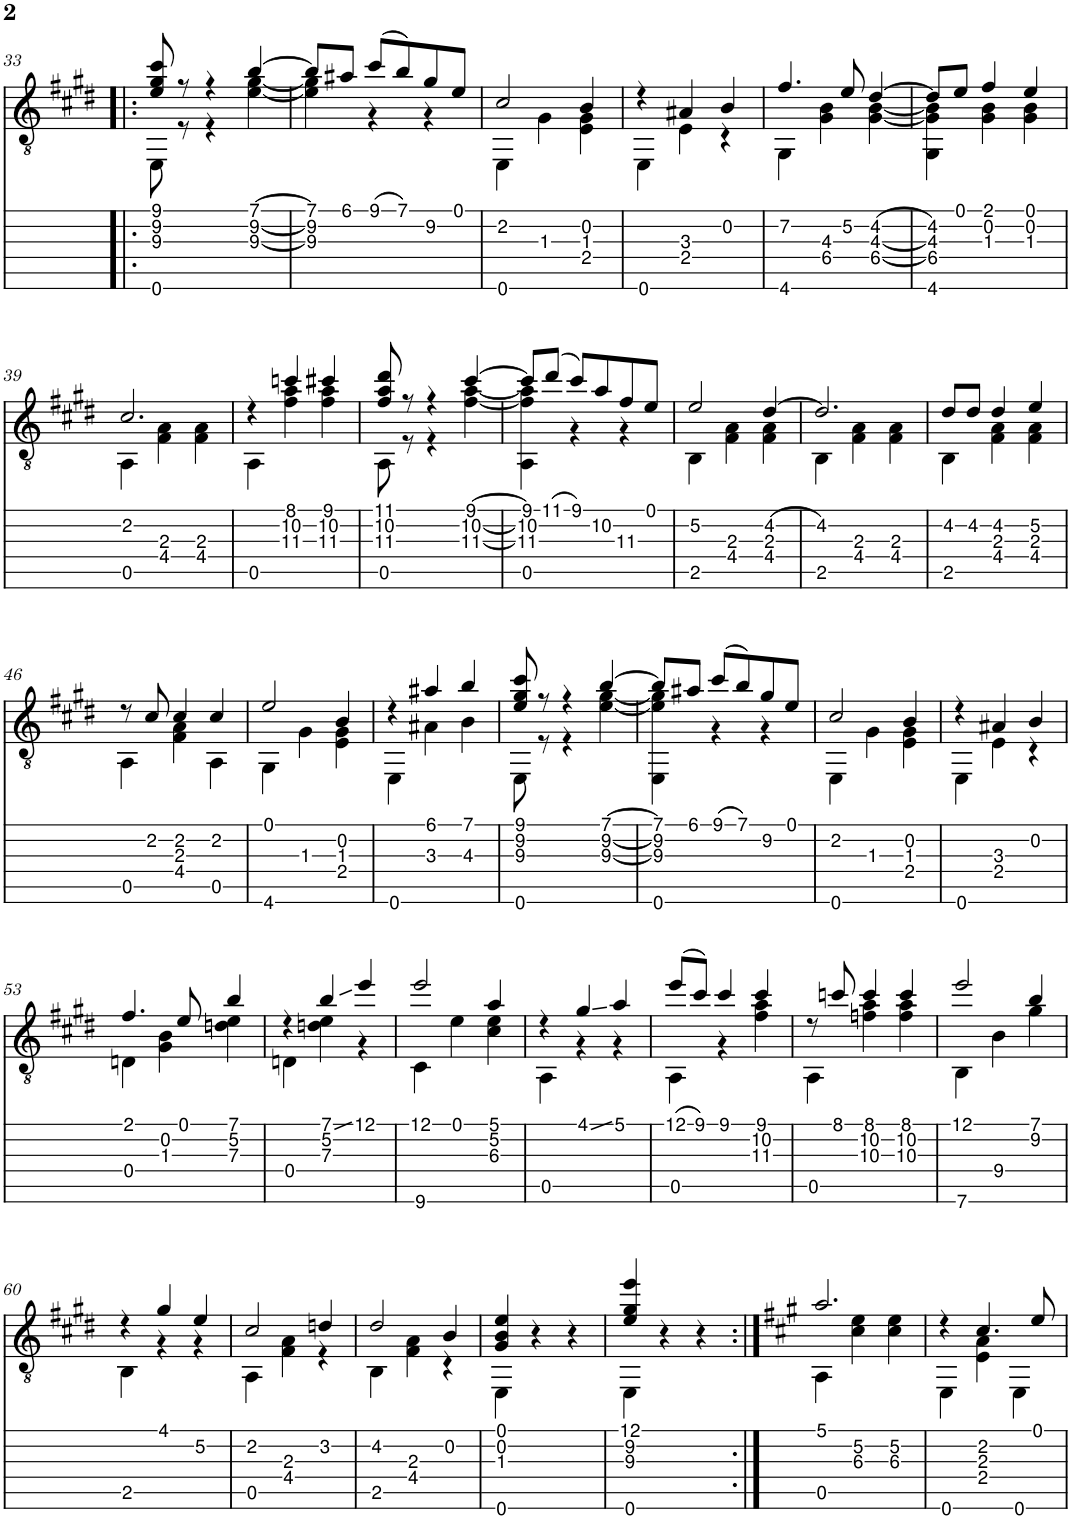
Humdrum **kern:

**kern	**kern
*part1	*part1
*staff2	*staff1
*I"Classical Guitar	*
*I'Guit.	*
!!LO:PB:g=z
*	*clefGv2
*k[f#c#g#d#]	*k[f#c#g#d#]
*E:	*E:
*M3/4	*M3/4
=33!|:	=33!|:
*^	*^
8e 8g# 8cc#	8EE	8e/ 8g#/ 8cc#/	8EE\
8r	8r	8r	8r
4r	4r	4r	4r
[4b	[4e [4g#	[4b/	[4e\ [4g#\
=34	=34	=34	=34
8bL]	4e] 4g#]	8b/L]	4e\] 4g#\]
8a#J	.	8a#X/J	.
8cc#L	4r	(8cc#/L	4r
8bJ	.	8b/)	.
8g#L	4r	8g#/	4r
8eJ	.	8e/J	.
=35	=35	=35	=35
2c#	4EE	2c#/	4EE\
.	4G#	.	4G#\
4B	4E 4G#	4B/	4E\ 4G#\
=36	=36	=36	=36
4r	4EE	4r	4EE\
4A#	4E	4A#X/	4E\
4B	4r	4B/	4r
=37	=37	=37	=37
4.f#	4GG#	4.f#/	4GG#\
.	4G# 4B	.	4G#\ 4B\
8e	.	8e/	.
[4d#	[4G# [4B	[4d#/	[4G#\ [4B\
=38	=38	=38	=38
8d#L]	4GG# 4G#] 4B]	8d#/L]	4GG#\ 4G#\] 4B\]
8eJ	.	8e/J	.
4f#	4G# 4B	4f#/	4G#\ 4B\
4e	4G# 4B	4e/	4G#\ 4B\
!!LO:LB:g=z	!!
=39	=39	=39	=39
2.c#	4AA	2.c#/	4AA\
.	4F# 4A	.	4F#\ 4A\
.	4F# 4A	.	4F#\ 4A\
=40	=40	=40	=40
4r	4AA	4r	4AA\
4cc	4f# 4a	4ccn/	4f#\ 4a\
4cc#	4f# 4a	4cc#X/	4f#\ 4a\
=41	=41	=41	=41
8f# 8a 8dd#	8AA	8f#/ 8a/ 8dd#/	8AA\
8r	8r	8r	8r
4r	4r	4r	4r
[4cc#	[4f# [4a	[4cc#/	[4f#\ [4a\
=42	=42	=42	=42
8cc#L]	4AA 4f#] 4a]	8cc#/L]	4AA\ 4f#\] 4a\]
8dd#J	.	(8dd#/J	.
8cc#L	4r	8cc#/L)	4r
8aJ	.	8a/	.
8f#L	4r	8f#/	4r
8eJ	.	8e/J	.
=43	=43	=43	=43
2e	4BB	2e/	4BB\
.	4F# 4A	.	4F#\ 4A\
[4d#	4F# 4A	[4d#/	4F#\ 4A\
=44	=44	=44	=44
2.d#]	4BB	2.d#/]	4BB\
.	4F# 4A	.	4F#\ 4A\
.	4F# 4A	.	4F#\ 4A\
=45	=45	=45	=45
8d#L	4BB	8d#/L	4BB\
8d#J	.	8d#/J	.
4d#	4F# 4A	4d#/	4F#\ 4A\
4e	4F# 4A	4e/	4F#\ 4A\
!!LO:LB:g=z	!!
=46	=46	=46	=46
8r	4AA	8r	4AA\
8c#	.	8c#/	.
4c#	4F# 4A	4c#/	4F#\ 4A\
4c#	4AA	4c#/	4AA\
=47	=47	=47	=47
2e	4GG#	2e/	4GG#\
.	4G#	.	4G#\
4B	4E 4G#	4B/	4E\ 4G#\
=48	=48	=48	=48
4r	4EE	4r	4EE\
4a#	4A#	4a#X/	4A#X\
4b	4B	4b/	4B\
=49	=49	=49	=49
8e 8g# 8cc#	8EE	8e/ 8g#/ 8cc#/	8EE\
8r	8r	8r	8r
4r	4r	4r	4r
[4b	[4e [4g#	[4b/	[4e\ [4g#\
=50	=50	=50	=50
8bL]	4EE 4e] 4g#]	8b/L]	4EE\ 4e\] 4g#\]
8a#J	.	8a#X/J	.
8cc#L	4r	(8cc#/L	4r
8bJ	.	8b/)	.
8g#L	4r	8g#/	4r
8eJ	.	8e/J	.
=51	=51	=51	=51
2c#	4EE	2c#/	4EE\
.	4G#	.	4G#\
4B	4E 4G#	4B/	4E\ 4G#\
=52	=52	=52	=52
4r	4EE	4r	4EE\
4A#	4E	4A#X/	4E\
4B	4r	4B/	4r
!!LO:LB:g=z	!!
=53	=53	=53	=53
4.f#	4D	4.f#/	4Dn\
.	4G# 4B	.	4G#\ 4B\
8e	.	8e/	.
4b	4d 4e	4b/	4dn\ 4e\
=54	=54	=54	=54
4r	4D	4r	4Dn\
4b	4d 4e	4b/	4dn\ 4e\
4ee	4r	4ee/	4r
=55	=55	=55	=55
2ee	4C#	2ee/	4C#\
.	4e	.	4e\
4a	4c# 4e	4a/	4c#\ 4e\
=56	=56	=56	=56
4r	4AA	4r	4AA\
4g#	4r	4g#/	4r
4a	4r	4a/	4r
=57	=57	=57	=57
8eeL	4AA	(8ee/L	4AA\
8cc#J	.	8cc#/J)	.
4cc#	4r	4cc#/	4r
4cc#	4f# 4a	4cc#/	4f#\ 4a\
=58	=58	=58	=58
8r	4AA	8r	4AA\
8cc	.	8ccn/	.
4cc	4f 4a	4cc/	4fn\ 4a\
4cc	4f 4a	4cc/	4f\ 4a\
=59	=59	=59	=59
2ee	4BB	2ee/	4BB\
.	4B	.	4B\
4b	4g#	4b/	4g#\
!!LO:LB:g=z	!!
=60	=60	=60	=60
4r	4BB	4r	4BB\
4g#	4r	4g#/	4r
4e	4r	4e/	4r
=61	=61	=61	=61
2c#	4AA	2c#/	4AA\
.	4F# 4A	.	4F#\ 4A\
4d	4r	4dn/	4r
=62	=62	=62	=62
2d#	4BB	2d#/	4BB\
.	4F# 4A	.	4F#\ 4A\
4B	4r	4B/	4r
=63	=63	=63	=63
4G# 4B 4e	4EE	4G#/ 4B/ 4e/	4EE\
4r	4r	4r	4ryy
4r	4r	4r	4ryy
=64	=64	=64	=64
4e 4g# 4ee	4EE	4e/ 4g#/ 4ee/	4EE\
4r	4r	4r	4ryy
4r	4r	4r	4ryy
=65:|!	=65:|!	=65:|!	=65:|!
*k[f#c#g#]	*	*k[f#c#g#]	*
*A:	*	*A:	*
2.a	4AA	2.a/	4AA\
.	4c# 4e	.	4c#\ 4e\
.	4c# 4e	.	4c#\ 4e\
=66	=66	=66	=66
4r	4EE	4r	4EE\
4.c#	4E 4A	4.c#/	4E\ 4A\
.	4EE	.	4EE\
8e	.	8e/	.
*v	*v	*	*
*	*v	*v
=	=
*-	*-
